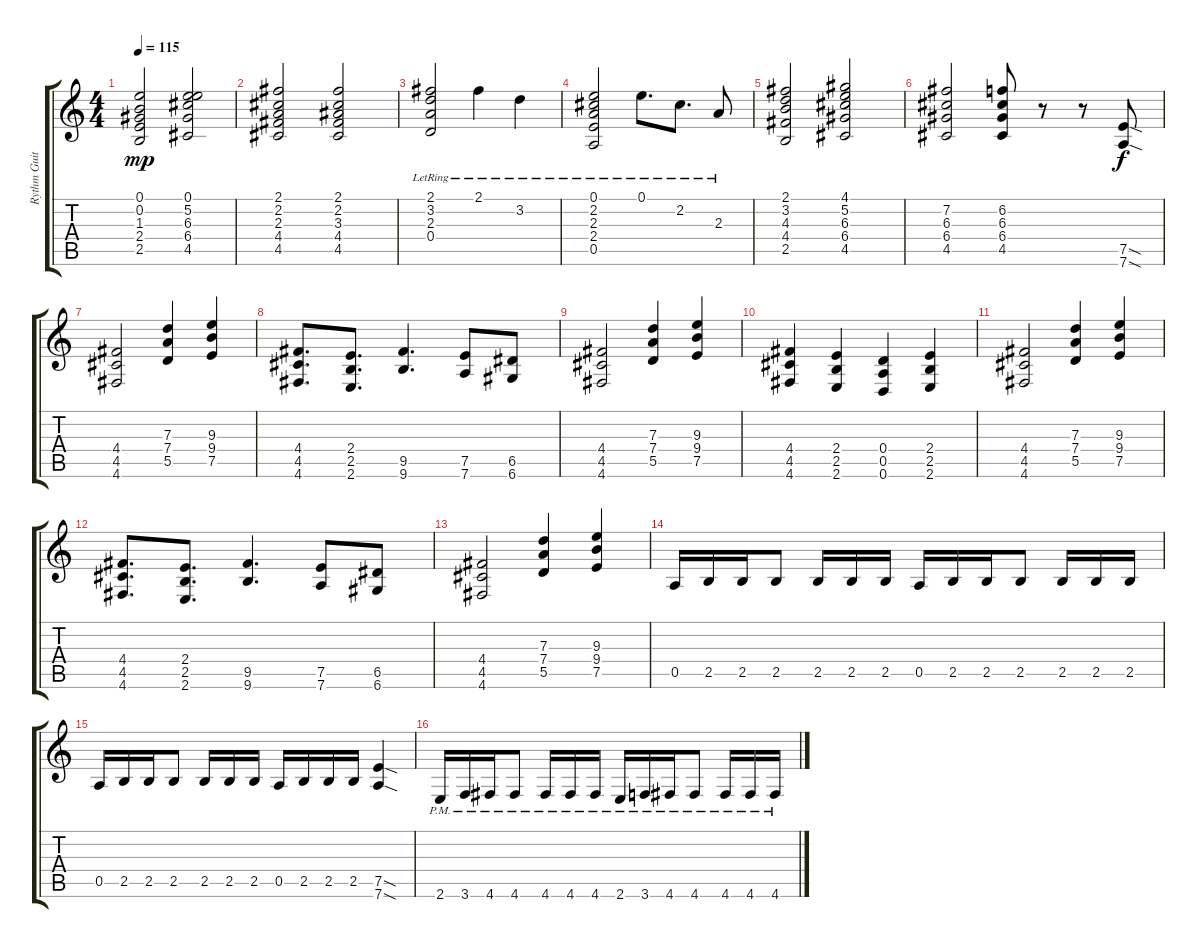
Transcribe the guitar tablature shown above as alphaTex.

\track ("Rythm Guitar 2" "Rythm Guit") {instrument distortionguitar}
\staff {score tabs}
\tuning (E4 B3 G3 D3 A2 D2) {hide}
\ts (4 4)
\tempo 115
\clef g2
\ks c
(0.1 0.2 1.3 2.4 2.5).2{dy mp} (0.1 5.2 6.3 6.4 4.5).2 |
(2.1 2.2 2.3 4.4 4.5).2 (2.1 2.2 3.3 4.4 4.5).2 |
(2.1{lr} 3.2{lr} 2.3{lr} 0.4{lr}).2 2.1{lr}.4 3.2{lr}.4 |
(0.1{lr} 2.2{lr} 2.3{lr} 2.4{lr} 0.5{lr}).2 0.1{lr}.8{d} 2.2{lr}.8{d} 2.3{lr}.8 |
(2.1 3.2 4.3 4.4 2.5).2 (4.1 5.2 6.3 6.4 4.5).2 |
(7.2 6.3 6.4 4.5).2 (6.2 6.3 6.4 4.5).8 r.8 r.8 (7.5{sod} 7.6{sod}).8{dy f} |
(4.4 4.5 4.6).2 (7.3 7.4 5.5).4 (9.3 9.4 7.5).4 |
(4.4 4.5 4.6).8{d} (2.4 2.5 2.6).8{d} (9.5 9.6).4{d} (7.5 7.6).8 (6.5 6.6).8 |
(4.4 4.5 4.6).2 (7.3 7.4 5.5).4 (9.3 9.4 7.5).4 |
(4.4 4.5 4.6).4 (2.4 2.5 2.6).4 (0.4 0.5 0.6).4 (2.4 2.5 2.6).4 |
(4.4 4.5 4.6).2 (7.3 7.4 5.5).4 (9.3 9.4 7.5).4 |
(4.4 4.5 4.6).8{d} (2.4 2.5 2.6).8{d} (9.5 9.6).4{d} (7.5 7.6).8 (6.5 6.6).8 |
(4.4 4.5 4.6).2 (7.3 7.4 5.5).4 (9.3 9.4 7.5).4 |
0.5.16 2.5.16 2.5.16 2.5.8 2.5.16 2.5.16 2.5.16 0.5.16 2.5.16 2.5.16 2.5.8 2.5.16 2.5.16 2.5.16 |
0.5.16 2.5.16 2.5.16 2.5.8 2.5.16 2.5.16 2.5.16 0.5.16 2.5.16 2.5.16 2.5.16 (7.5{sod} 7.6{sod}).4 |
2.6{pm}.16 3.6{pm}.16 4.6{pm}.16 4.6{pm}.8 4.6{pm}.16 4.6{pm}.16 4.6{pm}.16 2.6{pm}.16 3.6{pm}.16 4.6{pm}.16 4.6{pm}.8 4.6{pm}.16 4.6{pm}.16 4.6{pm}.16
